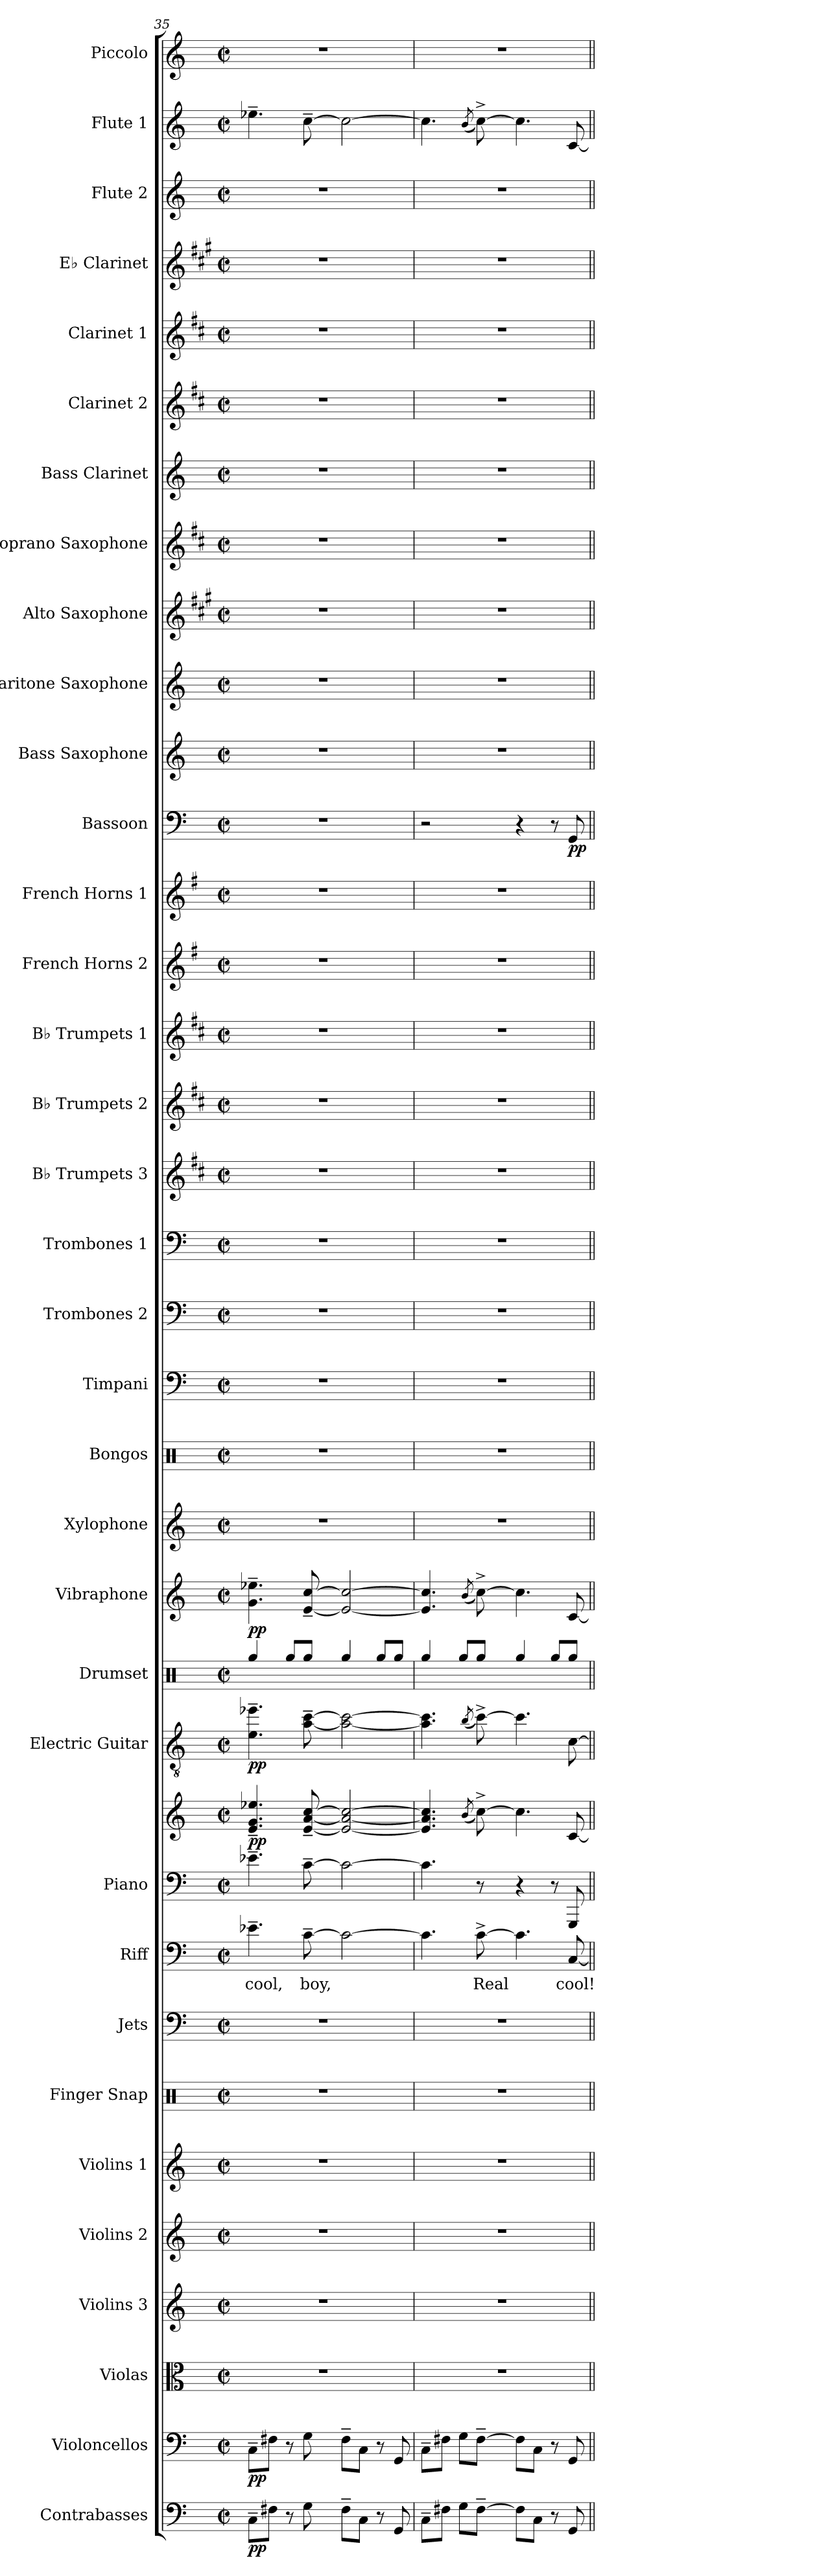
**kern	**dynam	**kern	**dynam	**kern	**kern	**kern	**kern	**kern	**kern	**kern	**text	**kern	**kern	**dynam	**kern	**dynam	**kern	**kern	**dynam	**kern	**kern	**kern	**kern	**kern	**kern	**kern	**kern	**kern	**kern	**kern	**dynam	**kern	**kern	**kern	**kern	**kern	**kern	**kern	**kern	**kern	**kern	**kern
*part35	*part35	*part34	*part34	*part33	*part32	*part31	*part30	*part29	*part28	*part27	*part27	*part26	*part26	*part26	*part25	*part25	*part24	*part23	*part23	*part22	*part21	*part20	*part19	*part18	*part17	*part16	*part15	*part14	*part13	*part12	*part12	*part11	*part10	*part9	*part8	*part7	*part6	*part5	*part4	*part3	*part2	*part1
*staff36	*staff36	*staff35	*staff35	*staff34	*staff33	*staff32	*staff31	*staff30	*staff29	*staff28	*staff28	*staff27	*staff26	*staff26/27	*staff25	*staff25	*staff24	*staff23	*staff23	*staff22	*staff21	*staff20	*staff19	*staff18	*staff17	*staff16	*staff15	*staff14	*staff13	*staff12	*staff12	*staff11	*staff10	*staff9	*staff8	*staff7	*staff6	*staff5	*staff4	*staff3	*staff2	*staff1
*I"Contrabasses	*	*I"Violoncellos	*	*I"Violas	*I"Violins 3	*I"Violins 2	*I"Violins 1	*I"Finger Snap	*I"Jets	*I"Riff	*	*I"Piano	*	*	*I"Electric Guitar	*	*I"Drumset	*I"Vibraphone	*	*I"Xylophone	*I"Bongos	*I"Timpani	*I"Trombones 2	*I"Trombones 1	*I"B♭ Trumpets 3	*I"B♭ Trumpets 2	*I"B♭ Trumpets 1	*I"French Horns 2	*I"French Horns 1	*I"Bassoon	*	*I"Bass Saxophone	*I"Baritone Saxophone	*I"Alto Saxophone	*I"Soprano Saxophone	*I"Bass Clarinet	*I"Clarinet 2	*I"Clarinet 1	*I"E♭ Clarinet	*I"Flute 2	*I"Flute 1	*I"Piccolo
*I'Cbs.	*	*I'Vcs.	*	*I'Vlas.	*I'Vlns. 3	*I'Vlns. 2	*I'Vlns. 1	*I'Fi. Sna.	*I'J.	*I'R.	*	*I'Pno.	*	*	*I'El. Guit.	*	*I'D. Set	*I'Vib.	*	*I'Xyl.	*I'Bon.	*I'Timp.	*I'Tbns. 2	*I'Tbns. 1	*I'B♭ Tpts. 3	*I'B♭ Tpts. 2	*I'B♭ Tpts. 1	*I'F Hns. 2	*I'F Hns. 1	*I'Bsn.	*	*I'Bs. Sax.	*I'Bar. Sax.	*I'A. Sax.	*I'S. Sax.	*I'B. Cl.	*I'Cl. 2	*I'Cl. 1	*I'E♭ Cl.	*I'Fl. 2	*I'Fl. 1	*I'Picc.
*clefF4	*	*clefF4	*	*clefC3	*clefG2	*clefG2	*clefG2	*clefX	*clefF4	*clefF4	*	*clefF4	*clefG2	*	*clefGv2	*	*clefX	*clefG2	*	*clefG2	*clefX	*clefF4	*clefF4	*clefF4	*clefG2	*clefG2	*clefG2	*clefG2	*clefG2	*clefF4	*	*clefG2	*clefG2	*clefG2	*clefG2	*clefG2	*clefG2	*clefG2	*clefG2	*clefG2	*clefG2	*clefG2
*ITrd7c12	*	*	*	*	*	*	*	*	*	*	*	*	*	*	*	*	*	*	*	*ITrd-7c-12	*	*	*	*	*ITrd1c2	*ITrd1c2	*ITrd1c2	*ITrd4c7	*ITrd4c7	*	*	*ITrd15c26	*ITrd12c21	*ITrd5c9	*ITrd1c2	*ITrd8c14	*ITrd1c2	*ITrd1c2	*ITrd-2c-3	*	*	*ITrd-7c-12
*k[]	*	*k[]	*	*k[]	*k[]	*k[]	*k[]	*k[]	*k[]	*k[]	*	*k[]	*k[]	*	*k[]	*	*k[]	*k[]	*	*k[]	*k[]	*k[]	*k[]	*k[]	*k[]	*k[]	*k[]	*k[]	*k[]	*k[]	*	*k[]	*k[]	*k[]	*k[]	*k[]	*k[]	*k[]	*k[]	*k[]	*k[]	*k[]
*M2/2	*	*M2/2	*	*M2/2	*M2/2	*M2/2	*M2/2	*M2/2	*M2/2	*M2/2	*	*M2/2	*M2/2	*	*M2/2	*	*M2/2	*M2/2	*	*M2/2	*M2/2	*M2/2	*M2/2	*M2/2	*M2/2	*M2/2	*M2/2	*M2/2	*M2/2	*M2/2	*	*M2/2	*M2/2	*M2/2	*M2/2	*M2/2	*M2/2	*M2/2	*M2/2	*M2/2	*M2/2	*M2/2
*met(c|)	*	*met(c|)	*	*met(c|)	*met(c|)	*met(c|)	*met(c|)	*met(c|)	*met(c|)	*met(c|)	*	*met(c|)	*met(c|)	*	*met(c|)	*	*met(c|)	*met(c|)	*	*met(c|)	*met(c|)	*met(c|)	*met(c|)	*met(c|)	*met(c|)	*met(c|)	*met(c|)	*met(c|)	*met(c|)	*met(c|)	*	*met(c|)	*met(c|)	*met(c|)	*met(c|)	*met(c|)	*met(c|)	*met(c|)	*met(c|)	*met(c|)	*met(c|)	*met(c|)
=35	=35	=35	=35	=35	=35	=35	=35	=35	=35	=35	=35	=35	=35	=35	=35	=35	=35	=35	=35	=35	=35	=35	=35	=35	=35	=35	=35	=35	=35	=35	=35	=35	=35	=35	=35	=35	=35	=35	=35	=35	=35	=35
!	!LO:DY:b	!	!LO:DY:b	!	!	!	!	!	!	!	!LO:LY:b	!	!	!LO:DY:b	!	!LO:DY:b	!	!	!LO:DY:b	!	!	!	!	!	!	!	!	!	!	!	!	!	!	!	!	!	!	!	!	!	!	!
8CC~\L	pp	8C~\L	pp	1r	1r	1r	1r	1r	1r	4.e-X~\	cool,	4.e-X~\	4.e/~ 4.g/~ 4.ee-X/~	pp	4.e\~ 4.ee-X\~	pp	4Rgg/	4.g\~ 4.ee-X\~	pp	1r	1r	1r	1r	1r	1r	1r	1r	1r	1r	1r	.	1r	1r	1r	1r	1r	1r	1r	1r	1r	4.ee-X~\	1r
8FF#X\J	.	8F#X\J	.	.	.	.	.	.	.	.	.	.	.	.	.	.	.	.	.	.	.	.	.	.	.	.	.	.	.	.	.	.	.	.	.	.	.	.	.	.	.	.
8r	.	8r	.	.	.	.	.	.	.	.	.	.	.	.	.	.	8Rgg/L	.	.	.	.	.	.	.	.	.	.	.	.	.	.	.	.	.	.	.	.	.	.	.	.	.
!	!	!	!	!	!	!	!	!	!	!	!LO:LY:b	!	!	!	!	!	!	!	!	!	!	!	!	!	!	!	!	!	!	!	!	!	!	!	!	!	!	!	!	!	!	!
8GG\	.	8G\	.	.	.	.	.	.	.	[8c~\	boy,	[8c~\	[8e/~ [8a/~ [8cc/~	.	[8a\~ [8cc\~	.	8Rgg/J	[8e/~ [8cc/~	.	.	.	.	.	.	.	.	.	.	.	.	.	.	.	.	.	.	.	.	.	.	[8cc~\	.
8FF#~\L	.	8F#~\L	.	.	.	.	.	.	.	2c\_	.	2c\_	2e/_ 2a/_ 2cc/_	.	2a\_ 2cc\_	.	4Rgg/	2e/_ 2cc/_	.	.	.	.	.	.	.	.	.	.	.	.	.	.	.	.	.	.	.	.	.	.	2cc\_	.
8CC\J	.	8C\J	.	.	.	.	.	.	.	.	.	.	.	.	.	.	.	.	.	.	.	.	.	.	.	.	.	.	.	.	.	.	.	.	.	.	.	.	.	.	.	.
8r	.	8r	.	.	.	.	.	.	.	.	.	.	.	.	.	.	8Rgg/L	.	.	.	.	.	.	.	.	.	.	.	.	.	.	.	.	.	.	.	.	.	.	.	.	.
8GGG/	.	8GG/	.	.	.	.	.	.	.	.	.	.	.	.	.	.	8Rgg/J	.	.	.	.	.	.	.	.	.	.	.	.	.	.	.	.	.	.	.	.	.	.	.	.	.
=36	=36	=36	=36	=36	=36	=36	=36	=36	=36	=36	=36	=36	=36	=36	=36	=36	=36	=36	=36	=36	=36	=36	=36	=36	=36	=36	=36	=36	=36	=36	=36	=36	=36	=36	=36	=36	=36	=36	=36	=36	=36	=36
8CC~\L	.	8C~\L	.	1r	1r	1r	1r	1r	1r	4.c\]	.	4.c\]	4.e/] 4.a/] 4.cc/]	.	4.a\] 4.cc\]	.	4Rgg/	4.e/] 4.cc/]	.	1r	1r	1r	1r	1r	1r	1r	1r	1r	1r	2r	.	1r	1r	1r	1r	1r	1r	1r	1r	1r	4.cc\]	1r
8FF#X\J	.	8F#X\J	.	.	.	.	.	.	.	.	.	.	.	.	.	.	.	.	.	.	.	.	.	.	.	.	.	.	.	.	.	.	.	.	.	.	.	.	.	.	.	.
8GG\L	.	8G\L	.	.	.	.	.	.	.	.	.	.	.	.	.	.	8Rgg/L	.	.	.	.	.	.	.	.	.	.	.	.	.	.	.	.	.	.	.	.	.	.	.	.	.
.	.	.	.	.	.	.	.	.	.	.	.	.	(<8qb/	.	(<8qb/	.	.	(<8qb/	.	.	.	.	.	.	.	.	.	.	.	.	.	.	.	.	.	.	.	.	.	.	(<8qb/	.
!	!	!	!	!	!	!	!	!	!	!	!LO:LY:b	!	!	!	!	!	!	!	!	!	!	!	!	!	!	!	!	!	!	!	!	!	!	!	!	!	!	!	!	!	!	!
[8FF#~\J	.	[8F#~\J	.	.	.	.	.	.	.	[8c^\	Real	8r	[8cc^\)	.	[8cc^\)	.	8Rgg/J	[8cc^\)	.	.	.	.	.	.	.	.	.	.	.	.	.	.	.	.	.	.	.	.	.	.	[8cc^\)	.
8FF#\L]	.	8F#\L]	.	.	.	.	.	.	.	4.c\]	.	4r	4.cc\]	.	4.cc\]	.	4Rgg/	4.cc\]	.	.	.	.	.	.	.	.	.	.	.	4r	.	.	.	.	.	.	.	.	.	.	4.cc\]	.
8CC\J	.	8C\J	.	.	.	.	.	.	.	.	.	.	.	.	.	.	.	.	.	.	.	.	.	.	.	.	.	.	.	.	.	.	.	.	.	.	.	.	.	.	.	.
8r	.	8r	.	.	.	.	.	.	.	.	.	8r	.	.	.	.	8Rgg/L	.	.	.	.	.	.	.	.	.	.	.	.	8r	.	.	.	.	.	.	.	.	.	.	.	.
!	!	!	!	!	!	!	!	!	!	!	!LO:LY:b	!	!	!	!	!	!	!	!	!	!	!	!	!	!	!	!	!	!	!	!LO:DY:b	!	!	!	!	!	!	!	!	!	!	!
8GGG/	.	8GG/	.	.	.	.	.	.	.	[8C/	cool!	8GGG/	[8c/	.	[8c\	.	8Rgg/J	[8c/	.	.	.	.	.	.	.	.	.	.	.	8GG/	pp	.	.	.	.	.	.	.	.	.	[8c/	.
=||	=||	=||	=||	=||	=||	=||	=||	=||	=||	=||	=||	=||	=||	=||	=||	=||	=||	=||	=||	=||	=||	=||	=||	=||	=||	=||	=||	=||	=||	=||	=||	=||	=||	=||	=||	=||	=||	=||	=||	=||	=||	=||
*-	*-	*-	*-	*-	*-	*-	*-	*-	*-	*-	*-	*-	*-	*-	*-	*-	*-	*-	*-	*-	*-	*-	*-	*-	*-	*-	*-	*-	*-	*-	*-	*-	*-	*-	*-	*-	*-	*-	*-	*-	*-	*-
